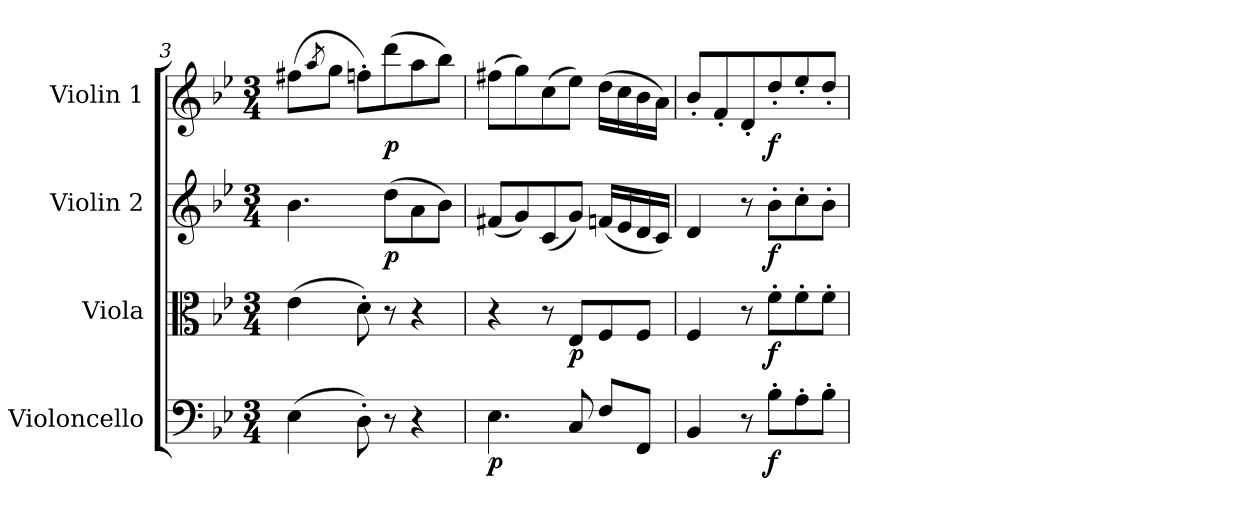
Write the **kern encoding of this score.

**kern	**dynam	**kern	**dynam	**kern	**dynam	**kern	**dynam
*part4	*part4	*part3	*part3	*part2	*part2	*part1	*part1
*staff4	*staff4	*staff3	*staff3	*staff2	*staff2	*staff1	*staff1
*I"Violoncello	*	*I"Viola	*	*I"Violin 2	*	*I"Violin 1	*
*I'Vc	*	*I'Vla	*	*I'Vln	*	*I'Vln	*
*clefF4	*	*clefC3	*	*clefG2	*	*clefG2	*
*k[b-e-]	*	*k[b-e-]	*	*k[b-e-]	*	*k[b-e-]	*
*M3/4	*	*M3/4	*	*M3/4	*	*M3/4	*
=3	=3	=3	=3	=3	=3	=3	=3
(>4E-\	.	(>4e-\	.	4.b-\	.	(>8ff#X\L	.
.	.	.	.	.	.	8qaa/	.
.	.	.	.	.	.	8gg\J	.
8D'\)	.	8d'\)	.	.	.	8ffn'\L)	.
!	!	!	!	!	!LO:DY:b	!	!LO:DY:b
8r	.	8r	.	(>8dd\L	p	(>8ddd\	p
4r	.	4r	.	8a\	.	8aa\	.
.	.	.	.	8b-\J)	.	8bb-\J)	.
=4	=4	=4	=4	=4	=4	=4	=4
!	!LO:DY:b	!	!	!	!	!	!
4.E-\	p	4r	.	(<8f#X/L	.	(>8ff#X\L	.
.	.	.	.	8g/)	.	8gg\)	.
.	.	8r	.	(<8c/	.	(>8cc\	.
!	!	!	!LO:DY:b	!	!	!	!
8C/	.	8E-/L	p	8g/J)	.	8ee-\J)	.
8F/L	.	8F/	.	(<16fn/LL	.	(>16dd\LL	.
.	.	.	.	16e-/	.	16cc\	.
8FF/J	.	8F/J	.	16d/	.	16b-\	.
.	.	.	.	16c/JJ)	.	16a\JJ)	.
!!LO:LB:g=z
=5	=5	=5	=5	=5	=5	=5	=5
4BB-/	.	4F/	.	4d/	.	8b-'/L	.
.	.	.	.	.	.	8f'/	.
8r	.	8r	.	8r	.	8d'/	.
!	!LO:DY:b	!	!LO:DY:b	!	!LO:DY:b	!	!LO:DY:b
8B-'\L	f	8f'\L	f	8b-'\L	f	8dd'/	f
8A'\	.	8f'\	.	8cc'\	.	8ee-'/	.
8B-'\J	.	8f'\J	.	8b-'\J	.	8dd'/J	.
=	=	=	=	=	=	=	=
*-	*-	*-	*-	*-	*-	*-	*-
